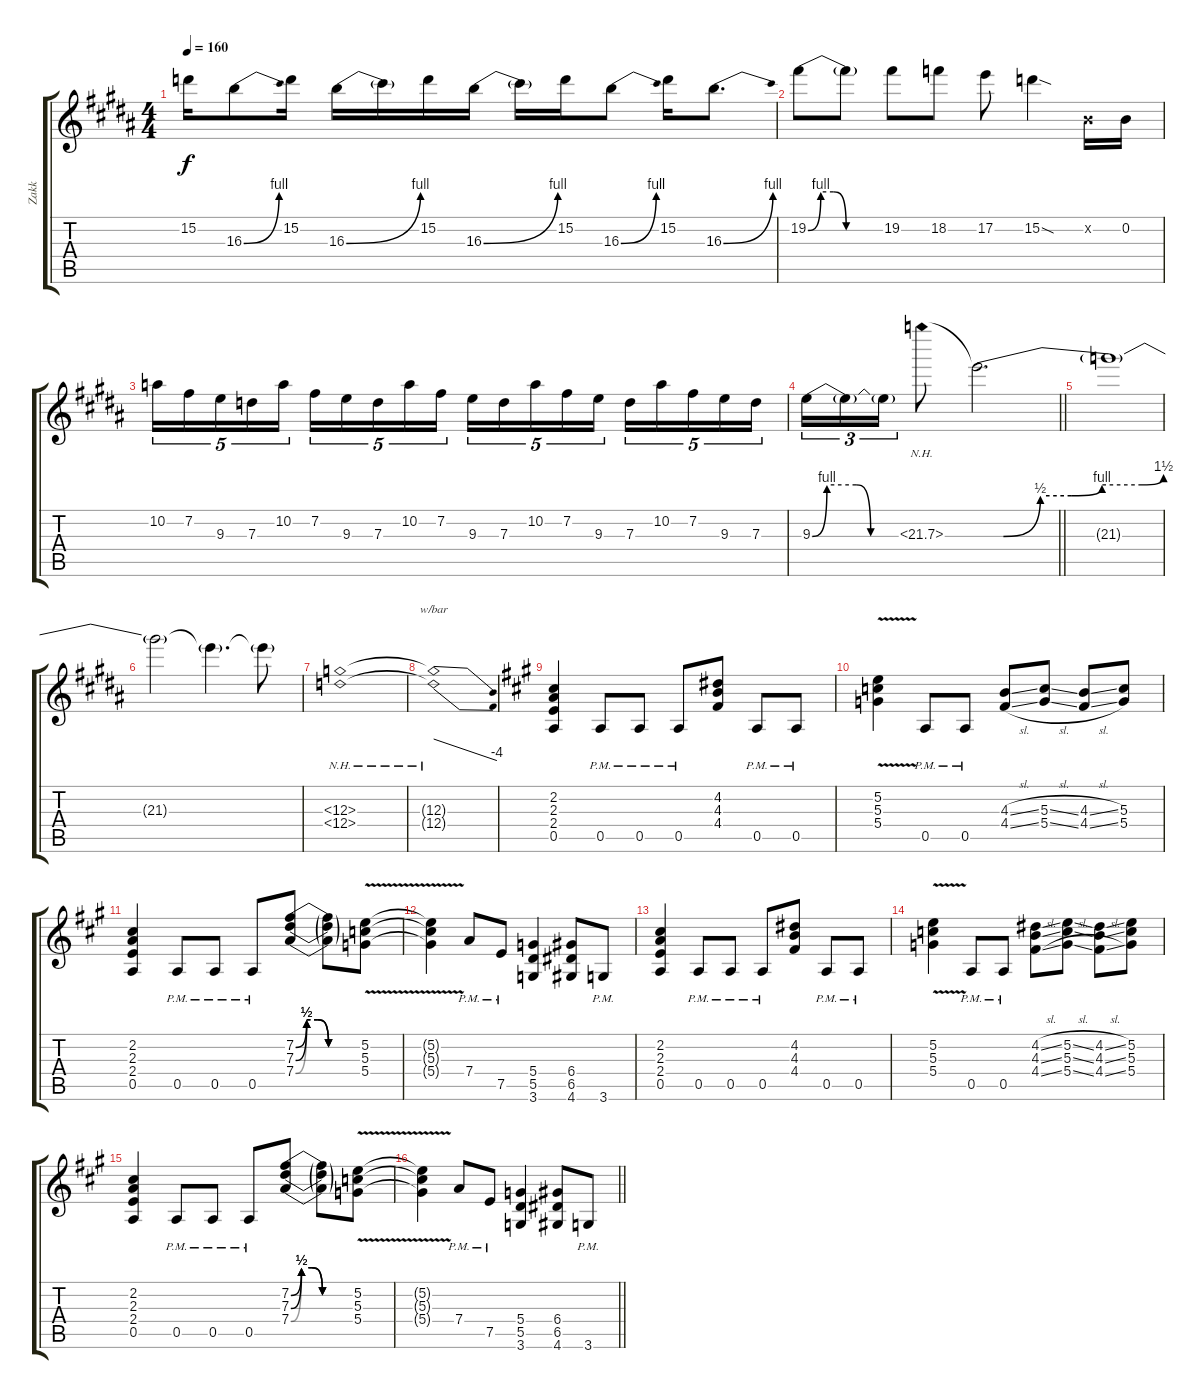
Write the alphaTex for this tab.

\track ("Zakk" "Zakk") {instrument overdrivenguitar}
\staff {score tabs}
\tuning (E4 B3 G3 D3 A2 E2) {hide}
\ts (4 4)
\tempo 160
\clef g2
\ks b
15.2.16{dy f} 16.3{be (bend 0 0 60 4)}.8 15.2.16 16.3{be (bend 0 0 60 4)}.16 16.3{t}.16 15.2.16 16.3{be (bend 0 0 60 4)}.16 16.3{t}.16 15.2.16 16.3{be (bend 0 0 60 4)}.8 15.2.16 16.3{be (bend 0 0 60 4)}.8{d} |
19.2{be (custom 0 0 10 4 20 4 30 0 60 0)}.8 19.2{t}.8 19.2.8 18.2.8 17.2.8 15.2{sod}.4 0.2{x}.16 0.2.16 |
10.2.16{tu (5 4)} 7.2.16{tu (5 4)} 9.3.16{tu (5 4)} 7.3.16{tu (5 4)} 10.2.16{tu (5 4)} 7.2.16{tu (5 4)} 9.3.16{tu (5 4)} 7.3.16{tu (5 4)} 10.2.16{tu (5 4)} 7.2.16{tu (5 4)} 9.3.16{tu (5 4)} 7.3.16{tu (5 4)} 10.2.16{tu (5 4)} 7.2.16{tu (5 4)} 9.3.16{tu (5 4)} 7.3.16{tu (5 4)} 10.2.16{tu (5 4)} 7.2.16{tu (5 4)} 9.3.16{tu (5 4)} 7.3.16{tu (5 4)} |
\barLineRight lightlight
9.3{be (custom 0 0 10 4 20 4 30 4 40 0 60 0)}.16{tu (3 2)} 9.3{t}.16{tu (3 2)} 9.3{t}.16{tu (3 2)} 21.3{nh}.8 21.3{be (custom 0 0 8 0 20 2 30 2 40 4 53 4 60 6) t}.2{d} |
21.3{t}.1 |
21.3{t}.2 21.3{t}.4{d} 21.3{t}.8 |
(12.3{nh} 12.4{nh}).1 |
(12.3{nh t} 12.4{nh t}).1{tbe (dive default 0 0 60 -16)} |
\ks a
(2.2 2.3 2.4 0.5).4 0.5{pm}.8 0.5{pm}.8 0.5{pm}.8 (4.2 4.3 4.4).8 0.5{pm}.8 0.5{pm}.8 |
(5.2{v} 5.3{v} 5.4{v}).4 0.5{pm}.8 0.5{pm}.8 (4.3{sl} 4.4{sl}).8 (5.3{sl} 5.4{sl}).8 (4.3{sl} 4.4{sl}).8 (5.3 5.4).8 |
(2.2 2.3 2.4 0.5).4 0.5{pm}.8 0.5{pm}.8 0.5{pm}.8 (7.2{be (custom 0 0 10 2 20 2 30 0 60 0)} 7.3{be (custom 0 0 10 2 20 2 30 0 60 0)} 7.4{be (custom 0 0 10 2 20 2 30 0 60 0)}).8 (7.2{t} 7.3{t} 7.4{t}).8 (5.2{v} 5.3{v} 5.4{v}).8 |
(5.2{t} 5.3{t} 5.4{t}).4 7.4{pm}.8 7.5{pm}.8 (5.4 5.5 3.6).4 (6.4 6.5 4.6).8 3.6{pm}.8 |
(2.2 2.3 2.4 0.5).4 0.5{pm}.8 0.5{pm}.8 0.5{pm}.8 (4.2 4.3 4.4).8 0.5{pm}.8 0.5{pm}.8 |
(5.2{v} 5.3{v} 5.4{v}).4 0.5{pm}.8 0.5{pm}.8 (4.2{sl} 4.3{sl} 4.4{sl}).8 (5.2{sl} 5.3{sl} 5.4{sl}).8 (4.2{sl} 4.3{sl} 4.4{sl}).8 (5.2 5.3 5.4).8 |
(2.2 2.3 2.4 0.5).4 0.5{pm}.8 0.5{pm}.8 0.5{pm}.8 (7.2{be (custom 0 0 10 2 20 2 30 0 60 0)} 7.3{be (custom 0 0 10 2 20 2 30 0 60 0)} 7.4{be (custom 0 0 10 2 20 2 30 0 60 0)}).8 (7.2{t} 7.3{t} 7.4{t}).8 (5.2{v} 5.3{v} 5.4{v}).8 |
\barLineRight lightlight
(5.2{t} 5.3{t} 5.4{t}).4 7.4{pm}.8 7.5{pm}.8 (5.4 5.5 3.6).4 (6.4 6.5 4.6).8 3.6{pm}.8
